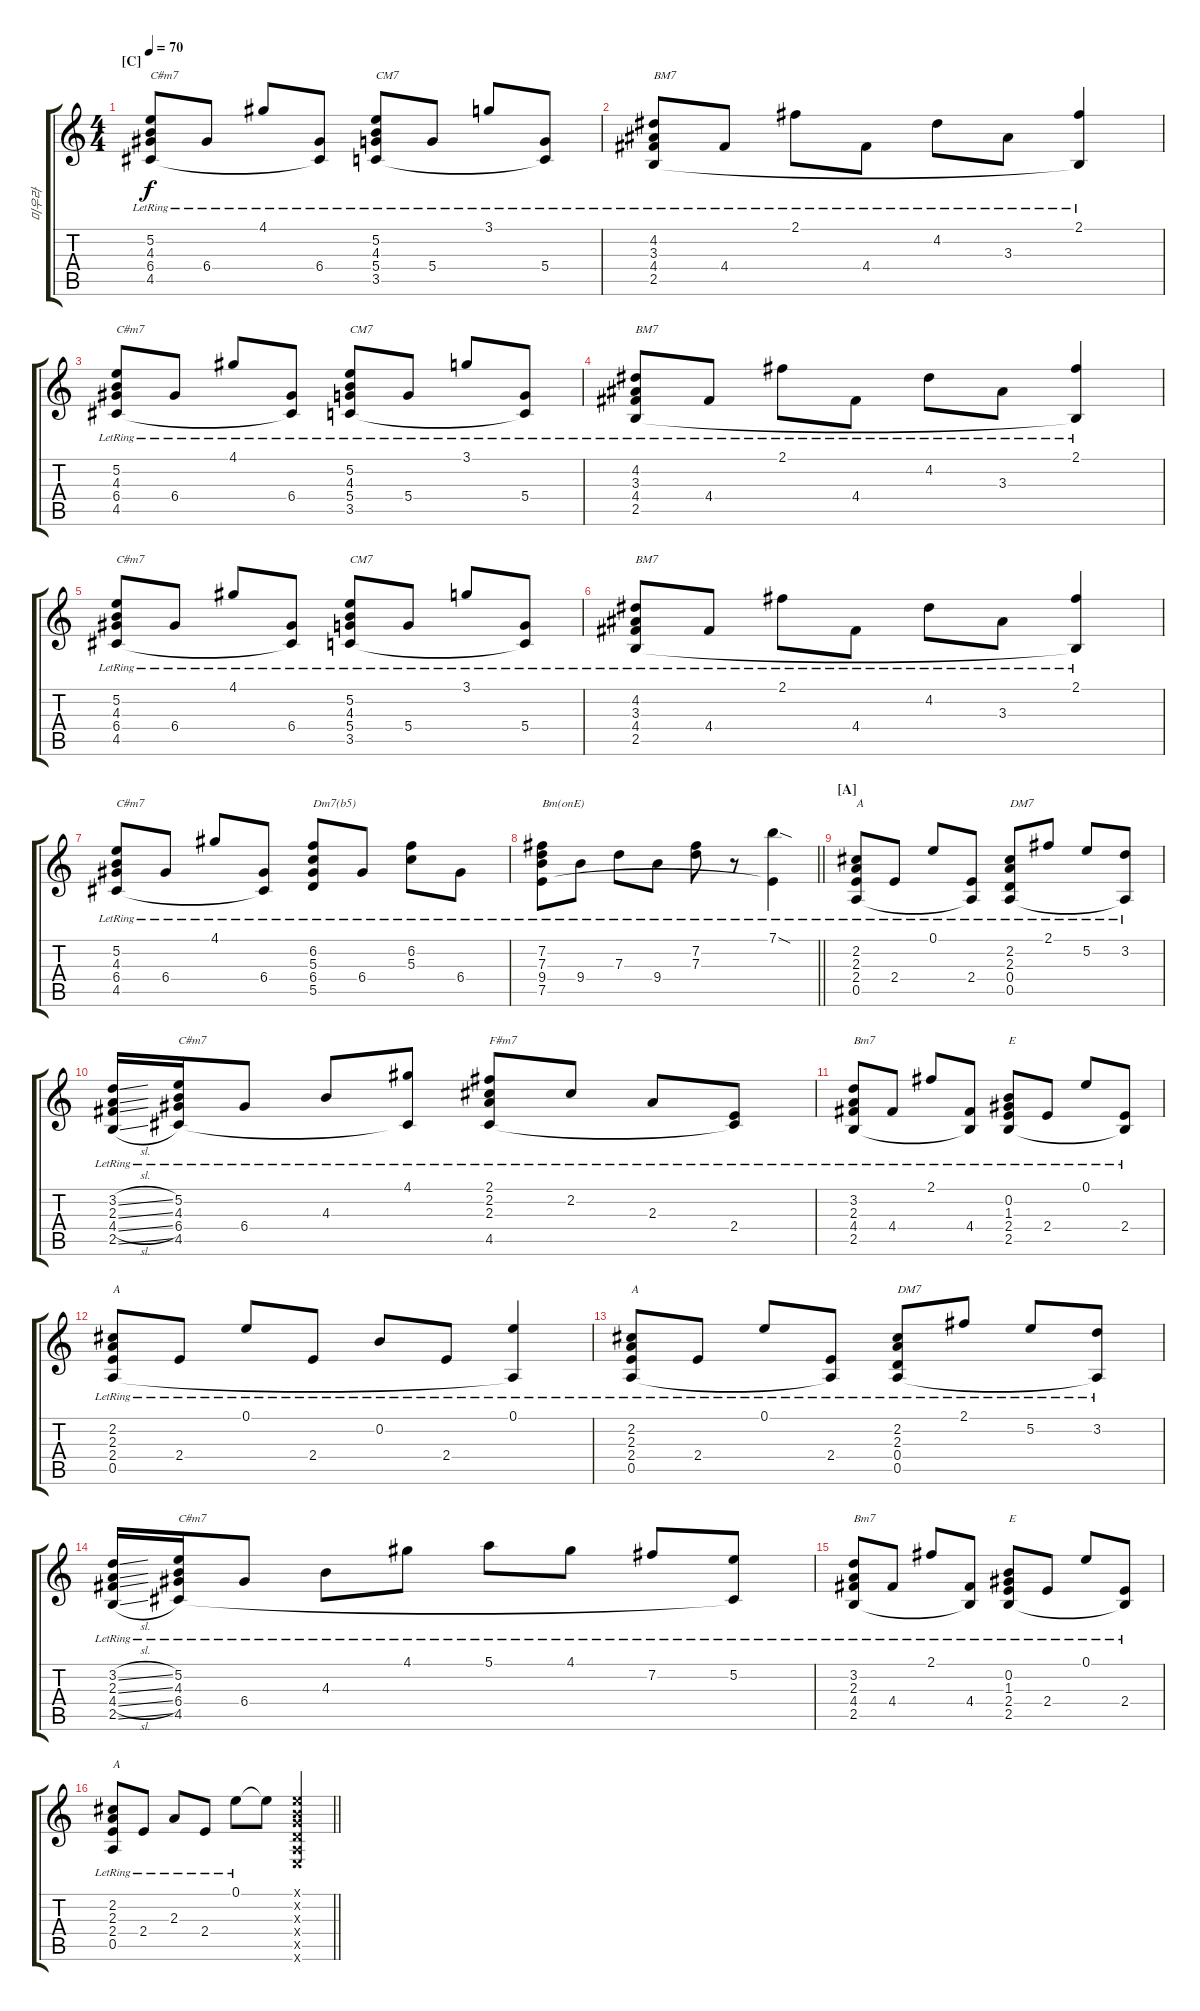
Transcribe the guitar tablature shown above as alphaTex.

\track ("미우라" "미우라") {instrument acousticguitarsteel}
\staff {score tabs}
\tuning (E4 B3 G3 D3 A2 E2) {hide}
\ts (4 4)
\section ("" "[C]")
\tempo 70
\clef g2
\ks c
(5.2{lr} 4.3{lr} 6.4{lr} 4.5{lr}).8{txt "C#m7" dy f} 6.4{lr}.8 4.1{lr}.8 (6.4{lr} 4.5{t}).8 (5.2{lr} 4.3{lr} 5.4{lr} 3.5{lr}).8{txt "CM7"} 5.4{lr}.8 3.1{lr}.8 (5.4{lr} 3.5{t}).8 |
(4.2{lr} 3.3{lr} 4.4{lr} 2.5{lr}).8{txt "BM7"} 4.4{lr}.8 2.1{lr}.8 4.4{lr}.8 4.2{lr}.8 3.3{lr}.8 (2.1{lr} 2.5{t}).4 |
(5.2{lr} 4.3{lr} 6.4{lr} 4.5{lr}).8{txt "C#m7"} 6.4{lr}.8 4.1{lr}.8 (6.4{lr} 4.5{t}).8 (5.2{lr} 4.3{lr} 5.4{lr} 3.5{lr}).8{txt "CM7"} 5.4{lr}.8 3.1{lr}.8 (5.4{lr} 3.5{t}).8 |
(4.2{lr} 3.3{lr} 4.4{lr} 2.5{lr}).8{txt "BM7"} 4.4{lr}.8 2.1{lr}.8 4.4{lr}.8 4.2{lr}.8 3.3{lr}.8 (2.1{lr} 2.5{t}).4 |
(5.2{lr} 4.3{lr} 6.4{lr} 4.5{lr}).8{txt "C#m7"} 6.4{lr}.8 4.1{lr}.8 (6.4{lr} 4.5{t}).8 (5.2{lr} 4.3{lr} 5.4{lr} 3.5{lr}).8{txt "CM7"} 5.4{lr}.8 3.1{lr}.8 (5.4{lr} 3.5{t}).8 |
(4.2{lr} 3.3{lr} 4.4{lr} 2.5{lr}).8{txt "BM7"} 4.4{lr}.8 2.1{lr}.8 4.4{lr}.8 4.2{lr}.8 3.3{lr}.8 (2.1{lr} 2.5{t}).4 |
(5.2{lr} 4.3{lr} 6.4{lr} 4.5{lr}).8{txt "C#m7"} 6.4{lr}.8 4.1{lr}.8 (6.4{lr} 4.5{t}).8 (6.2{lr} 5.3{lr} 6.4{lr} 5.5{lr}).8{txt "Dm7(b5)"} 6.4{lr}.8 (6.2{lr} 5.3{lr}).8 6.4{lr}.8 |
\barLineRight lightlight
(7.2{lr} 7.3{lr} 9.4{lr} 7.5{lr}).8{txt "Bm(onE)"} 9.4{lr}.8 7.3{lr}.8 9.4{lr}.8 (7.2{lr} 7.3{lr}).8 r.8 (7.1{sod lr} 7.5{t}).4 |
\section ("" "[A]")
(2.2{lr} 2.3{lr} 2.4{lr} 0.5{lr}).8{txt "A"} 2.4{lr}.8 0.1{lr}.8 (2.4{lr} 0.5{t}).8 (2.2{lr} 2.3{lr} 0.4{lr} 0.5{lr}).8{txt "DM7"} 2.1{lr}.8 5.2{lr}.8 (3.2{lr} 0.5{t}).8 |
(3.2{sl lr} 2.3{sl lr} 4.4{sl lr} 2.5{sl lr}).16 (5.2{lr} 4.3{lr} 6.4{lr} 4.5{lr}).16{txt "C#m7"} 6.4{lr}.8 4.3{lr}.8 (4.1{lr} 4.5{t}).8 (2.1{lr} 2.2{lr} 2.3{lr} 4.5{lr}).8{txt "F#m7"} 2.2{lr}.8 2.3{lr}.8 (2.4{lr} 4.5{t}).8 |
(3.2{lr} 2.3{lr} 4.4{lr} 2.5{lr}).8{txt "Bm7"} 4.4{lr}.8 2.1{lr}.8 (4.4{lr} 2.5{t}).8 (0.2{lr} 1.3{lr} 2.4{lr} 2.5{lr}).8{txt "E"} 2.4{lr}.8 0.1{lr}.8 (2.4{lr} 2.5{t}).8 |
(2.2{lr} 2.3{lr} 2.4{lr} 0.5{lr}).8{txt "A"} 2.4{lr}.8 0.1{lr}.8 2.4{lr}.8 0.2{lr}.8 2.4{lr}.8 (0.1{lr} 0.5{t}).4 |
(2.2{lr} 2.3{lr} 2.4{lr} 0.5{lr}).8{txt "A"} 2.4{lr}.8 0.1{lr}.8 (2.4{lr} 0.5{t}).8 (2.2{lr} 2.3{lr} 0.4{lr} 0.5{lr}).8{txt "DM7"} 2.1{lr}.8 5.2{lr}.8 (3.2{lr} 0.5{t}).8 |
(3.2{sl lr} 2.3{sl lr} 4.4{sl lr} 2.5{sl lr}).16 (5.2{lr} 4.3{lr} 6.4{lr} 4.5{lr}).16{txt "C#m7"} 6.4{lr}.8 4.3{lr}.8 4.1{lr}.8 5.1{lr}.8 4.1{lr}.8 7.2{lr}.8 (5.2{lr} 4.5{t}).8 |
(3.2{lr} 2.3{lr} 4.4{lr} 2.5{lr}).8{txt "Bm7"} 4.4{lr}.8 2.1{lr}.8 (4.4{lr} 2.5{t}).8 (0.2{lr} 1.3{lr} 2.4{lr} 2.5{lr}).8{txt "E"} 2.4{lr}.8 0.1{lr}.8 (2.4{lr} 2.5{t}).8 |
\barLineRight lightlight
(2.2{lr} 2.3{lr} 2.4{lr} 0.5{lr}).8{txt "A"} 2.4{lr}.8 2.3{lr}.8 2.4{lr}.8 0.1{lr}.8 0.1{t}.8 (0.1{x} 0.2{x} 0.3{x} 0.4{x} 0.5{x} 0.6{x}).4
